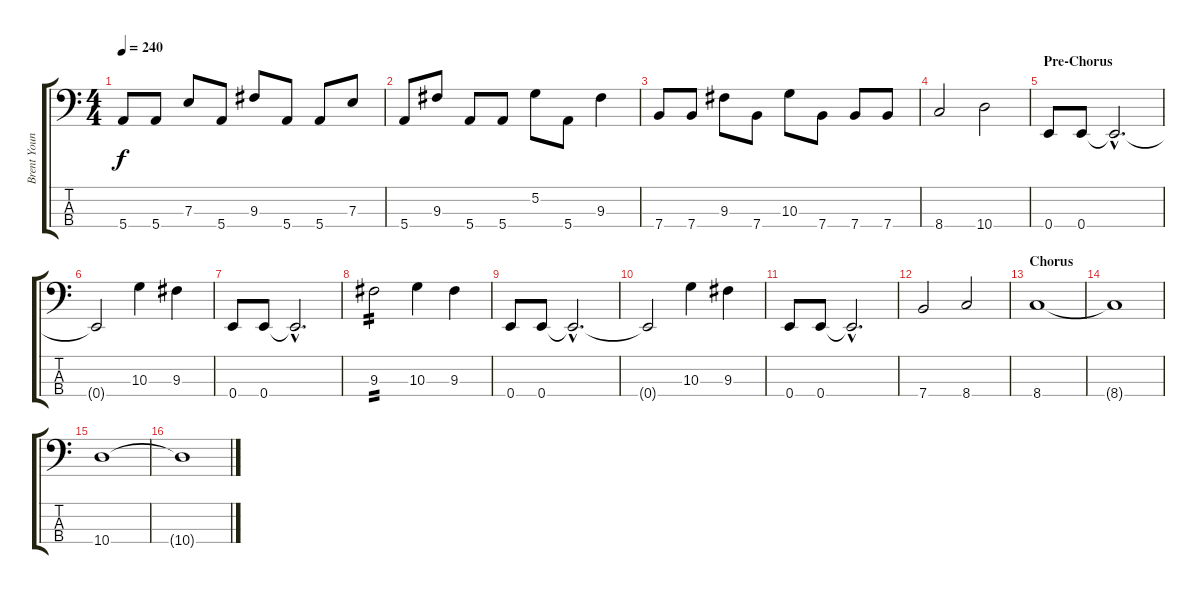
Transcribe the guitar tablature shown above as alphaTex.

\track ("Brent Young (Bass)" "Brent Youn") {instrument electricbasspick}
\staff {score tabs}
\tuning (G2 D2 A1 E1) {hide}
\ts (4 4)
\tempo 240
\clef f4
\ks c
5.4.8{dy f} 5.4.8 7.3.8 5.4.8 9.3.8 5.4.8 5.4.8 7.3.8 |
5.4.8 9.3.8 5.4.8 5.4.8 5.2.8 5.4.8 9.3.4 |
7.4.8 7.4.8 9.3.8 7.4.8 10.3.8 7.4.8 7.4.8 7.4.8 |
8.4.2 10.4.2 |
\section ("" "Pre-Chorus")
0.4.8 0.4.8 0.4{hac t}.2{d} |
0.4{t}.2 10.3.4 9.3.4 |
0.4.8 0.4.8 0.4{hac t}.2{d} |
9.3.2{tp 2} 10.3.4 9.3.4 |
0.4.8 0.4.8 0.4{hac t}.2{d} |
0.4{t}.2 10.3.4 9.3.4 |
0.4.8 0.4.8 0.4{hac t}.2{d} |
7.4.2 8.4.2 |
\section ("" "Chorus")
8.4.1 |
8.4{t}.1 |
10.4.1 |
10.4{t}.1
